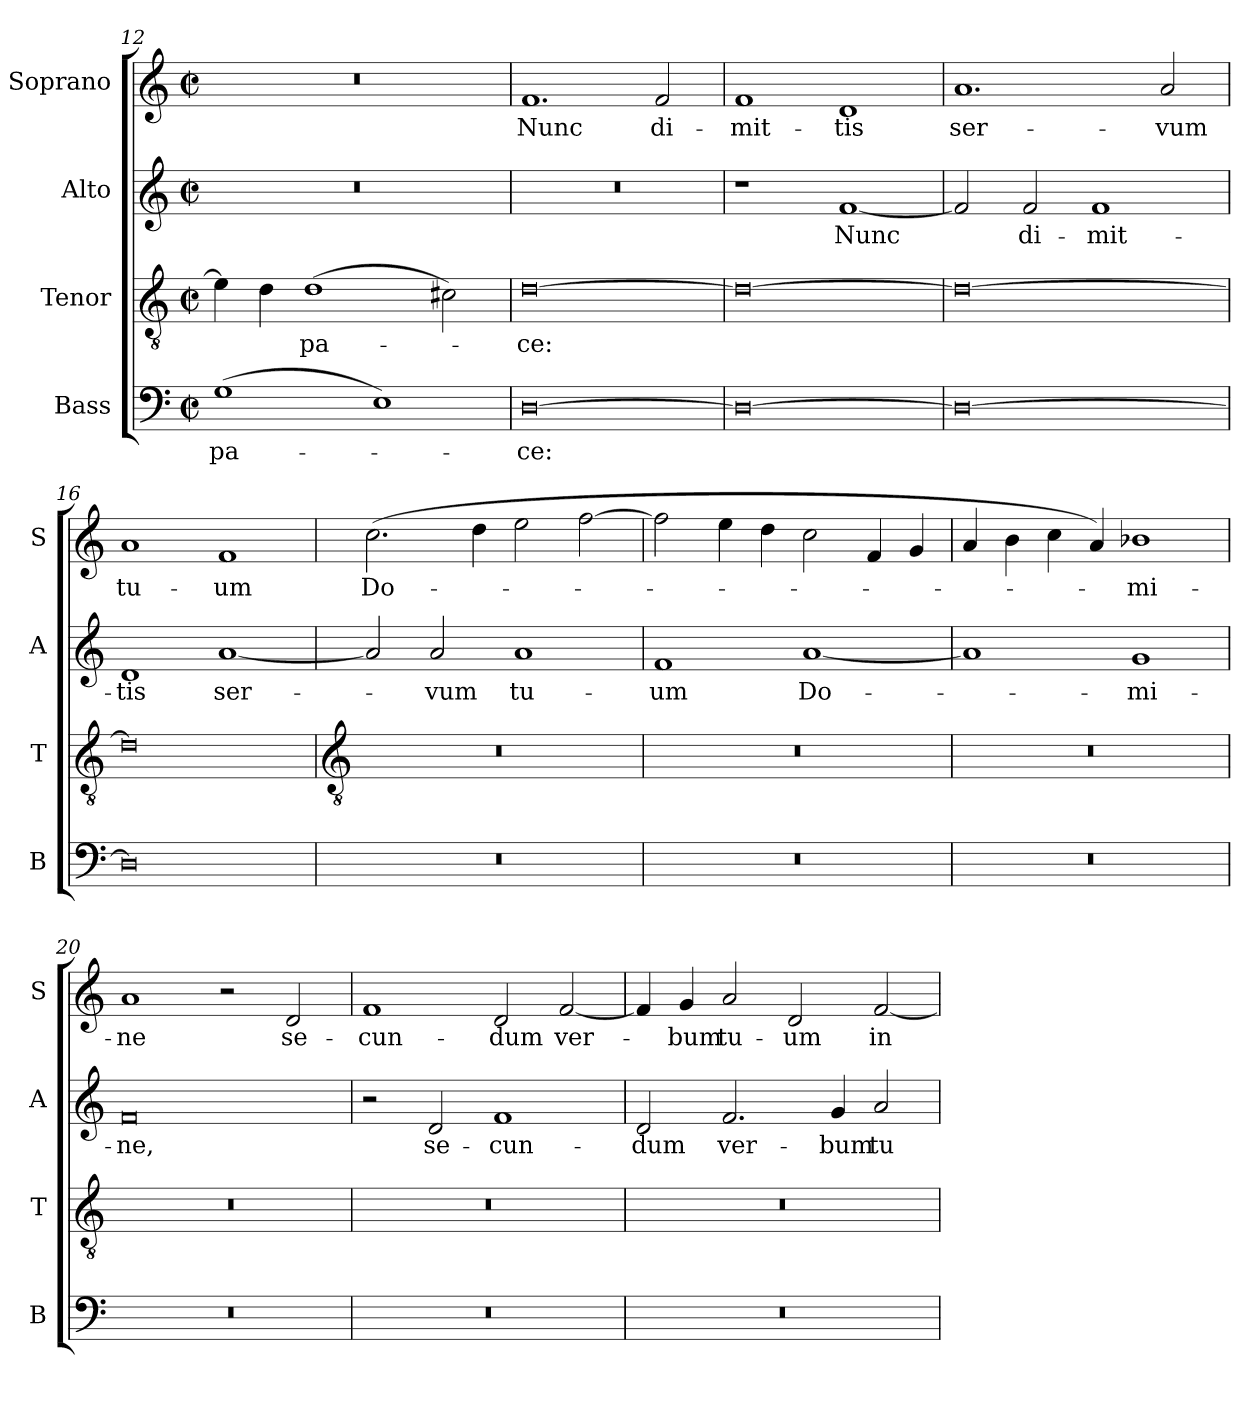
**kern	**text	**kern	**text	**kern	**text	**kern	**text
*part4	*part4	*part3	*part3	*part2	*part2	*part1	*part1
*staff4	*staff4	*staff3	*staff3	*staff2	*staff2	*staff1	*staff1
*I"Bass	*	*I"Tenor	*	*I"Alto	*	*I"Soprano	*
*I'B	*	*I'T	*	*I'A	*	*I'S	*
*clefF4	*	*clefGv2	*	*clefG2	*	*clefG2	*
*k[]	*	*k[]	*	*k[]	*	*k[]	*
*C:	*	*C:	*	*C:	*	*C:	*
*M4/2	*	*M4/2	*	*M4/2	*	*M4/2	*
*met(c|)	*	*met(c|)	*	*met(c|)	*	*met(c|)	*
=12	=12	=12	=12	=12	=12	=12	=12
!	!LO:LY:b	!	!	!	!	!	!
(>1G	pa-	4e]	.	0r	.	0r	.
.	.	4d	.	.	.	.	.
!	!	!	!LO:LY:b	!	!	!	!
.	.	(>1d	pa-	.	.	.	.
1E)	.	.	.	.	.	.	.
.	.	2c#X)	.	.	.	.	.
=13	=13	=13	=13	=13	=13	=13	=13
!	!LO:LY:b	!	!LO:LY:b	!	!	!	!LO:LY:b
[0D	ce:	[0d	ce:	0r	.	1.f	Nunc
!	!	!	!	!	!	!	!LO:LY:b
.	.	.	.	.	.	2f	di-
=14	=14	=14	=14	=14	=14	=14	=14
!	!	!	!	!	!	!	!LO:LY:b
0D_	.	0d_	.	1r	.	1f	-mit-
!	!	!	!	!	!LO:LY:b	!	!LO:LY:b
.	.	.	.	[1f	Nunc	1d	-tis
=15	=15	=15	=15	=15	=15	=15	=15
!	!	!	!	!	!	!	!LO:LY:b
0D_	.	0d_	.	2f]	.	1.a	ser-
!	!	!	!	!	!LO:LY:b	!	!
.	.	.	.	2f	di-	.	.
!	!	!	!	!	!LO:LY:b	!	!
.	.	.	.	1f	-mit-	.	.
!	!	!	!	!	!	!	!LO:LY:b
.	.	.	.	.	.	2a	-vum
=16	=16	=16	=16	=16	=16	=16	=16
!	!	!	!	!	!LO:LY:b	!	!LO:LY:b
0D]	.	0d]	.	1d	-tis	1a	tu-
!	!	!	!	!	!LO:LY:b	!	!LO:LY:b
.	.	.	.	[1a	ser-	1f	-um
!!LO:LB:g=z
=17	=17	=17	=17	=17	=17	=17	=17
*	*	*clefGv2	*	*	*	*	*
!	!	!	!	!	!	!	!LO:LY:b
0r	.	0r	.	2a]	.	(>2.cc	Do-
!	!	!	!	!	!LO:LY:b	!	!
.	.	.	.	2a	vum	.	.
.	.	.	.	.	.	4dd	.
!	!	!	!	!	!LO:LY:b	!	!
.	.	.	.	1a	tu-	2ee	.
.	.	.	.	.	.	[2ff	.
=18	=18	=18	=18	=18	=18	=18	=18
!	!	!	!	!	!LO:LY:b	!	!
0r	.	0r	.	1f	-um	2ff]	.
.	.	.	.	.	.	4ee	.
.	.	.	.	.	.	4dd	.
!	!	!	!	!	!LO:LY:b	!	!
.	.	.	.	[1a	Do-	2cc	.
.	.	.	.	.	.	4f	.
.	.	.	.	.	.	4g	.
=19	=19	=19	=19	=19	=19	=19	=19
0r	.	0r	.	1a]	.	4a	.
.	.	.	.	.	.	4b	.
.	.	.	.	.	.	4cc	.
.	.	.	.	.	.	4a)	.
!	!	!	!	!	!LO:LY:b	!	!LO:LY:b
.	.	.	.	1g	mi-	1b-X	mi-
=20	=20	=20	=20	=20	=20	=20	=20
!	!	!	!	!	!LO:LY:b	!	!LO:LY:b
0r	.	0r	.	0f	-ne,	1a	-ne
.	.	.	.	.	.	2r	.
!	!	!	!	!	!	!	!LO:LY:b
.	.	.	.	.	.	2d	se-
=21	=21	=21	=21	=21	=21	=21	=21
!	!	!	!	!	!	!	!LO:LY:b
0r	.	0r	.	2r	.	1f	-cun-
!	!	!	!	!	!LO:LY:b	!	!
.	.	.	.	2d	se-	.	.
!	!	!	!	!	!LO:LY:b	!	!LO:LY:b
.	.	.	.	1f	-cun-	2d	-dum
!	!	!	!	!	!	!	!LO:LY:b
.	.	.	.	.	.	[2f	ver-
=22	=22	=22	=22	=22	=22	=22	=22
!	!	!	!	!	!LO:LY:b	!	!
0r	.	0r	.	2d	-dum	4f]	.
!	!	!	!	!	!	!	!LO:LY:b
.	.	.	.	.	.	4g	bum
!	!	!	!	!	!LO:LY:b	!	!LO:LY:b
.	.	.	.	2.f	ver-	2a	tu-
!	!	!	!	!	!	!	!LO:LY:b
.	.	.	.	.	.	2d	-um
!	!	!	!	!	!LO:LY:b	!	!
.	.	.	.	4g	-bum	.	.
!	!	!	!	!	!LO:LY:b	!	!LO:LY:b
.	.	.	.	2a	tu-	[2f	in
=	=	=	=	=	=	=	=
*-	*-	*-	*-	*-	*-	*-	*-
